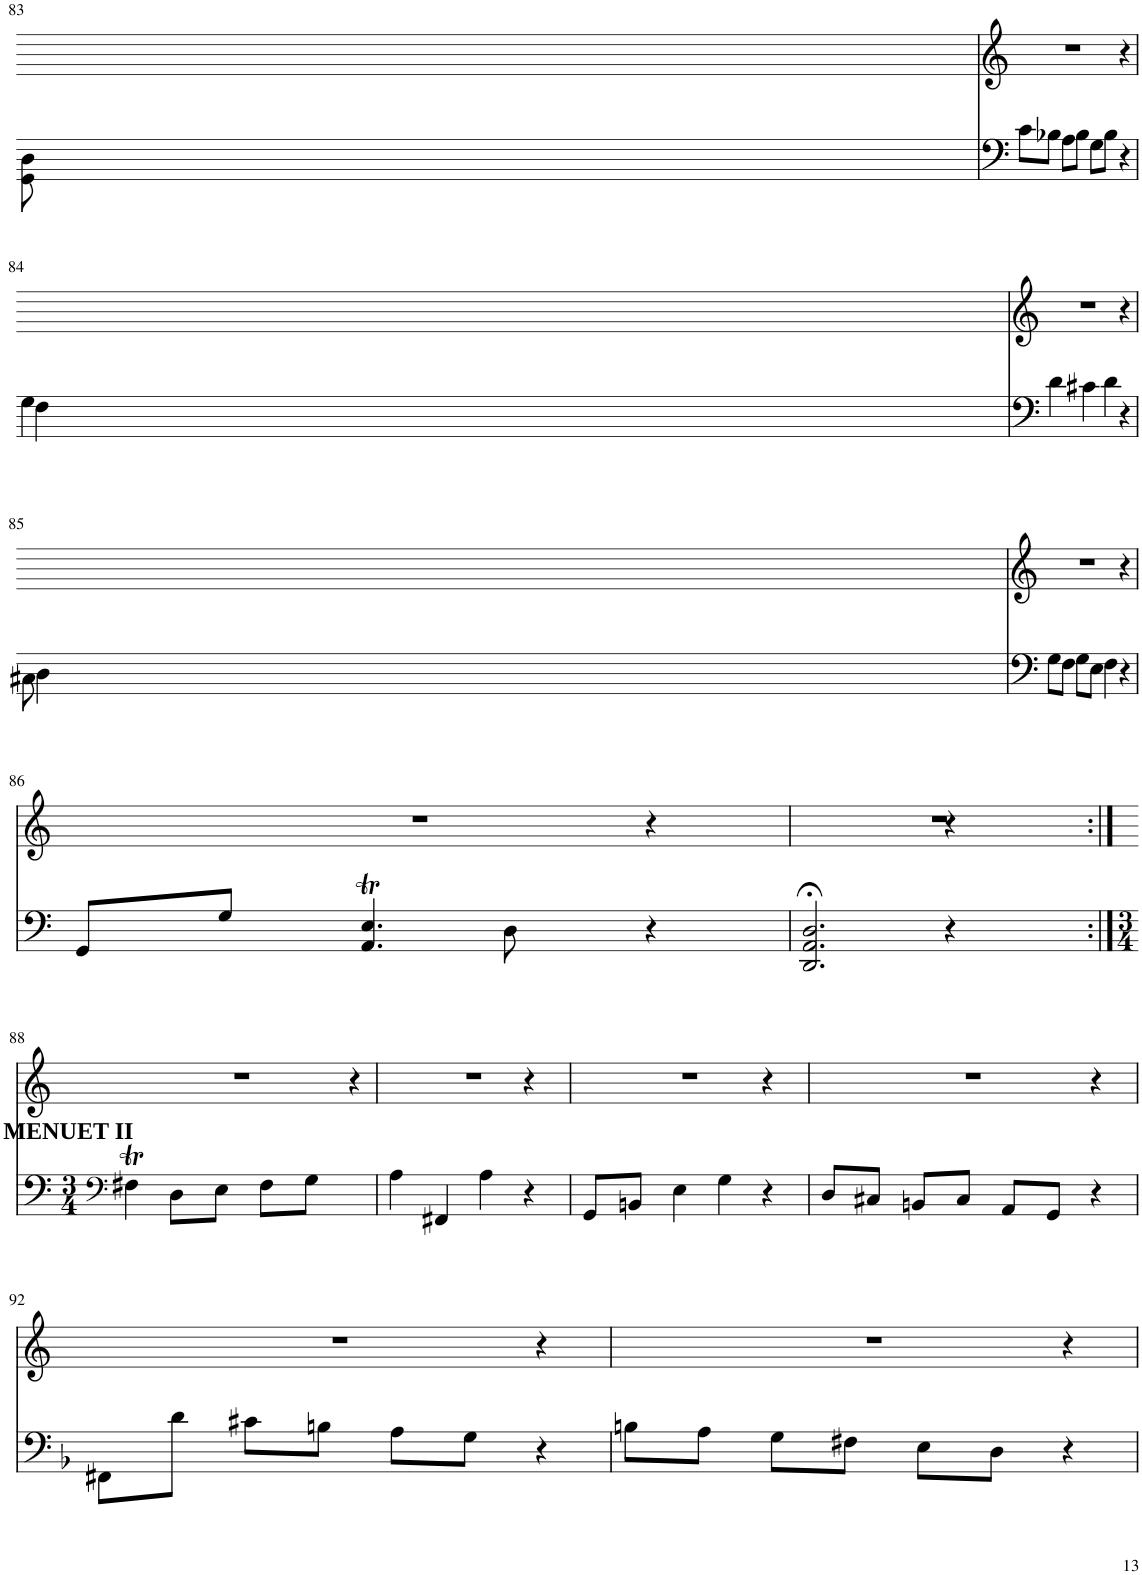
**kern	**kern
*part2	*part1
*staff2	*staff1
*I"Violoncello	*I"Violoncello
*I'Vc	*I'Vc
!!LO:PB:g=z
*clefF4	*clefG2
*k[]	*k[]
*M3/4	*
=83	=83
*^	*
8c\L	8GG\ 8D\	1r
8B-X\J	4ryy	.
8A\L	.	.
8B-\J	2..ryy	.
8G\L	.	.
8B-\J	.	.
4r	.	.
4ryy	.	4r
!!LO:LB:g=z
=84	=84	=84
4d\	4G\	1r
4c#X\	4ryy	.
4d\	4F\	.
4r	4ryy	.
4ryy	4ryy	4r
!!LO:LB:g=z
=85	=85	=85
8G\L	8C#X\	1r
8F\J	4.ryy	.
8G\L	.	.
8E\J	.	.
4F\	4D\	.
4r	4ryy	.
4ryy	4ryy	4r
*v	*v	*
!!LO:LB:g=z
=86	=86
8GG/L	1r
8G/J	.
4.AA/T 4.E/T	.
8D\	.
4r	.
4ryy	4r
=87	=87
2.DD/;< 2.AA/;< 2.D/;<	1r
4r	.
4ryy	4r
!!LO:LB:g=z
=88:|!	=88:|!
*clefF4	*
*k[]	*
*M3/4	*
!LO:TX:a:B:t=MENUET II	!
4F#Xt\	1r
8D\L	.
8E\J	.
8F#\L	.
8G\J	.
2ryy	.
.	4r
=89	=89
4A\	1r
4FF#X/	.
4A\	.
4r	.
4ryy	4r
=90	=90
8GG/L	1r
8BBn/J	.
4E\	.
4G\	.
4r	.
4ryy	4r
=91	=91
8D/L	1r
8C#X/J	.
8BBn/L	.
8C#/J	.
8AA/L	.
8GG/J	.
4r	.
4ryy	4r
!!LO:LB:g=z
=92	=92
8FF#X\L	1r
8d\J	.
8c#X\L	.
8Bn\J	.
8A\L	.
8G\J	.
4r	.
4ryy	4r
=93	=93
8Bn\L	1r
8A\J	.
8G\L	.
8F#X\J	.
8E\L	.
8D\J	.
4r	.
4ryy	4r
=	=
*-	*-
